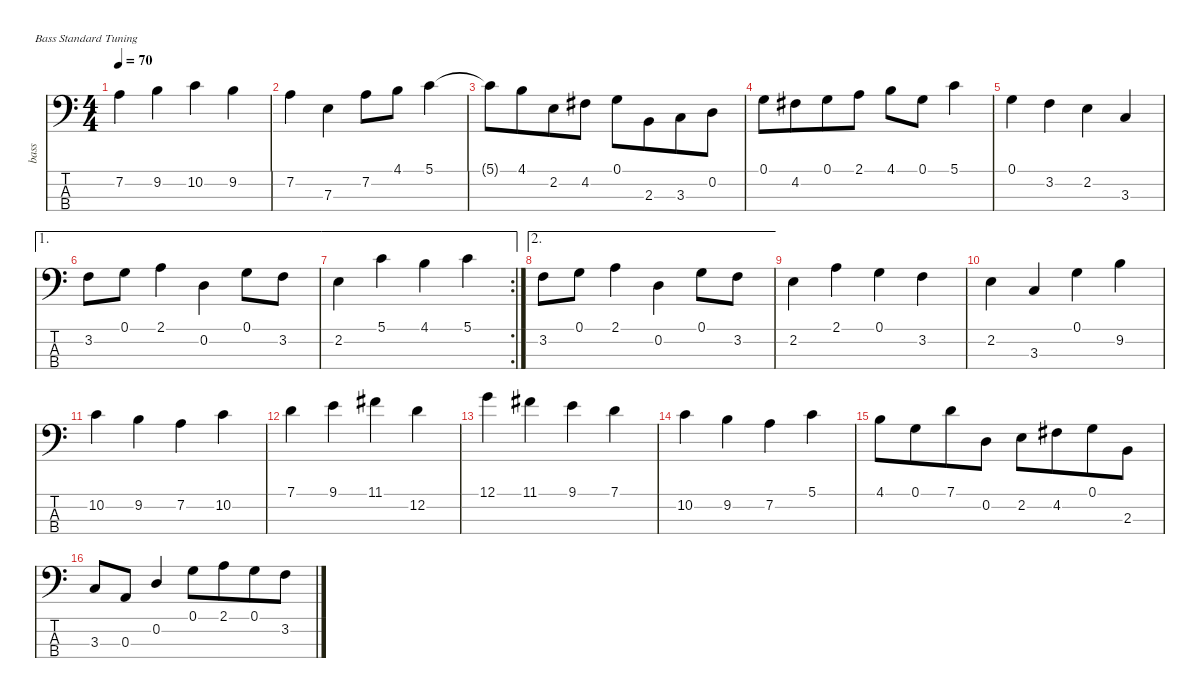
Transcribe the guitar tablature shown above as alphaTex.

\defaultSystemsLayout 4
\hideDynamics
\bracketExtendMode nobrackets
\otherSystemsTrackNameOrientation horizontal
\extendBarLines
\track ("Acoustic Bass" "bass") {instrument acousticbass}
\staff {score tabs}
\tuning (G2 D2 A1 E1)
\ts (4 4)
\tempo 70
\clef f4
\ks c
7.2.4{dy mf beam Down} 9.2.4{beam Down} 10.2.4{beam Down} 9.2.4{beam Down} |
7.2.4{beam Down} 7.3.4{beam Down} 7.2.8{beam Down} 4.1.8{beam Down} 5.1.4{beam Down} |
5.1{t}.8{beam Down beam merge} 4.1.8{beam Down beam merge} 2.2.8{beam Down beam merge} 4.2{acc #}.8{beam Down} 0.1.8{beam Down beam merge} 2.3.8{beam Down beam merge} 3.3.8{beam Down beam merge} 0.2.8{beam Down} |
\scale
0.931733 0.1.8{beam Down beam merge} 4.2{acc #}.8{beam Down beam merge} 0.1.8{beam Down beam merge} 2.1.8{beam Down} 4.1.8{beam Down} 0.1.8{beam Down} 5.1.4{beam Down} |
\scale
1.01091 0.1.4{beam Down} 3.2.4{beam Down} 2.2.4{beam Down} 3.3.4{beam Up} |
\ae 1
\scale
1.05736 3.2.8{beam Down} 0.1.8{beam Down} 2.1.4{beam Down} 0.2.4{beam Down} 0.1.8{beam Down} 3.2.8{beam Down} |
\ae 1
\rc 2
\scale
0.981141 2.2.4{beam Down} 5.1.4{beam Down} 4.1.4{beam Down} 5.1.4{beam Down} |
\ae 2
\scale
1.11125 3.2.8{beam Down} 0.1.8{beam Down} 2.1.4{beam Down} 0.2.4{beam Down} 0.1.8{beam Down} 3.2.8{beam Down} |
\scale
0.907608 2.2.4{beam Down} 2.1.4{beam Down} 0.1.4{beam Down} 3.2.4{beam Down} |
2.2.4{beam Down} 3.3.4{beam Up} 0.1.4{beam Down} 9.2.4{beam Down} |
10.2.4{beam Down} 9.2.4{beam Down} 7.2.4{beam Down} 10.2.4{beam Down} |
7.1.4{beam Down} 9.1.4{beam Down} 11.1{acc #}.4{beam Down} 12.2.4{beam Down} |
12.1.4{beam Down} 11.1{acc #}.4{beam Down} 9.1.4{beam Down} 7.1.4{beam Down} |
10.2.4{beam Down} 9.2.4{beam Down} 7.2.4{beam Down} 5.1.4{beam Down} |
4.1.8{beam Down beam merge} 0.1.8{beam Down beam merge} 7.1.8{beam Down beam merge} 0.2.8{beam Down} 2.2.8{beam Down beam merge} 4.2{acc #}.8{beam Down beam merge} 0.1.8{beam Down beam merge} 2.3.8{beam Down} |
\scale
1.08614 3.3.8{beam Up} 0.3.8{beam Up} 0.2.4{beam Up} 0.1.8{beam Down beam merge} 2.1.8{beam Down beam merge} 0.1.8{beam Down beam merge} 3.2.8{beam Down}
